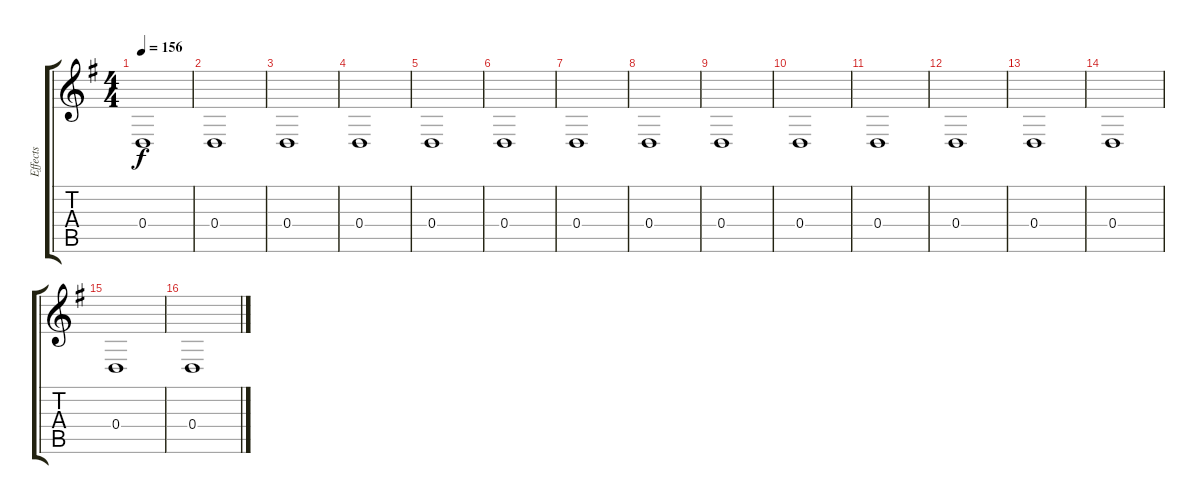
\track ("Effects" "Effects") {instrument fx7echoes}
\staff {score tabs}
\tuning (E4 B3 G3 D3 A2 E2) {hide}
\ts (4 4)
\tempo 156
\clef g2
\ks g
0.4.1{dy f} |
0.4.1 |
0.4.1 |
0.4.1 |
0.4.1 |
0.4.1 |
0.4.1 |
0.4.1 |
0.4.1 |
0.4.1 |
0.4.1 |
0.4.1 |
0.4.1 |
0.4.1 |
0.4.1 |
0.4.1
